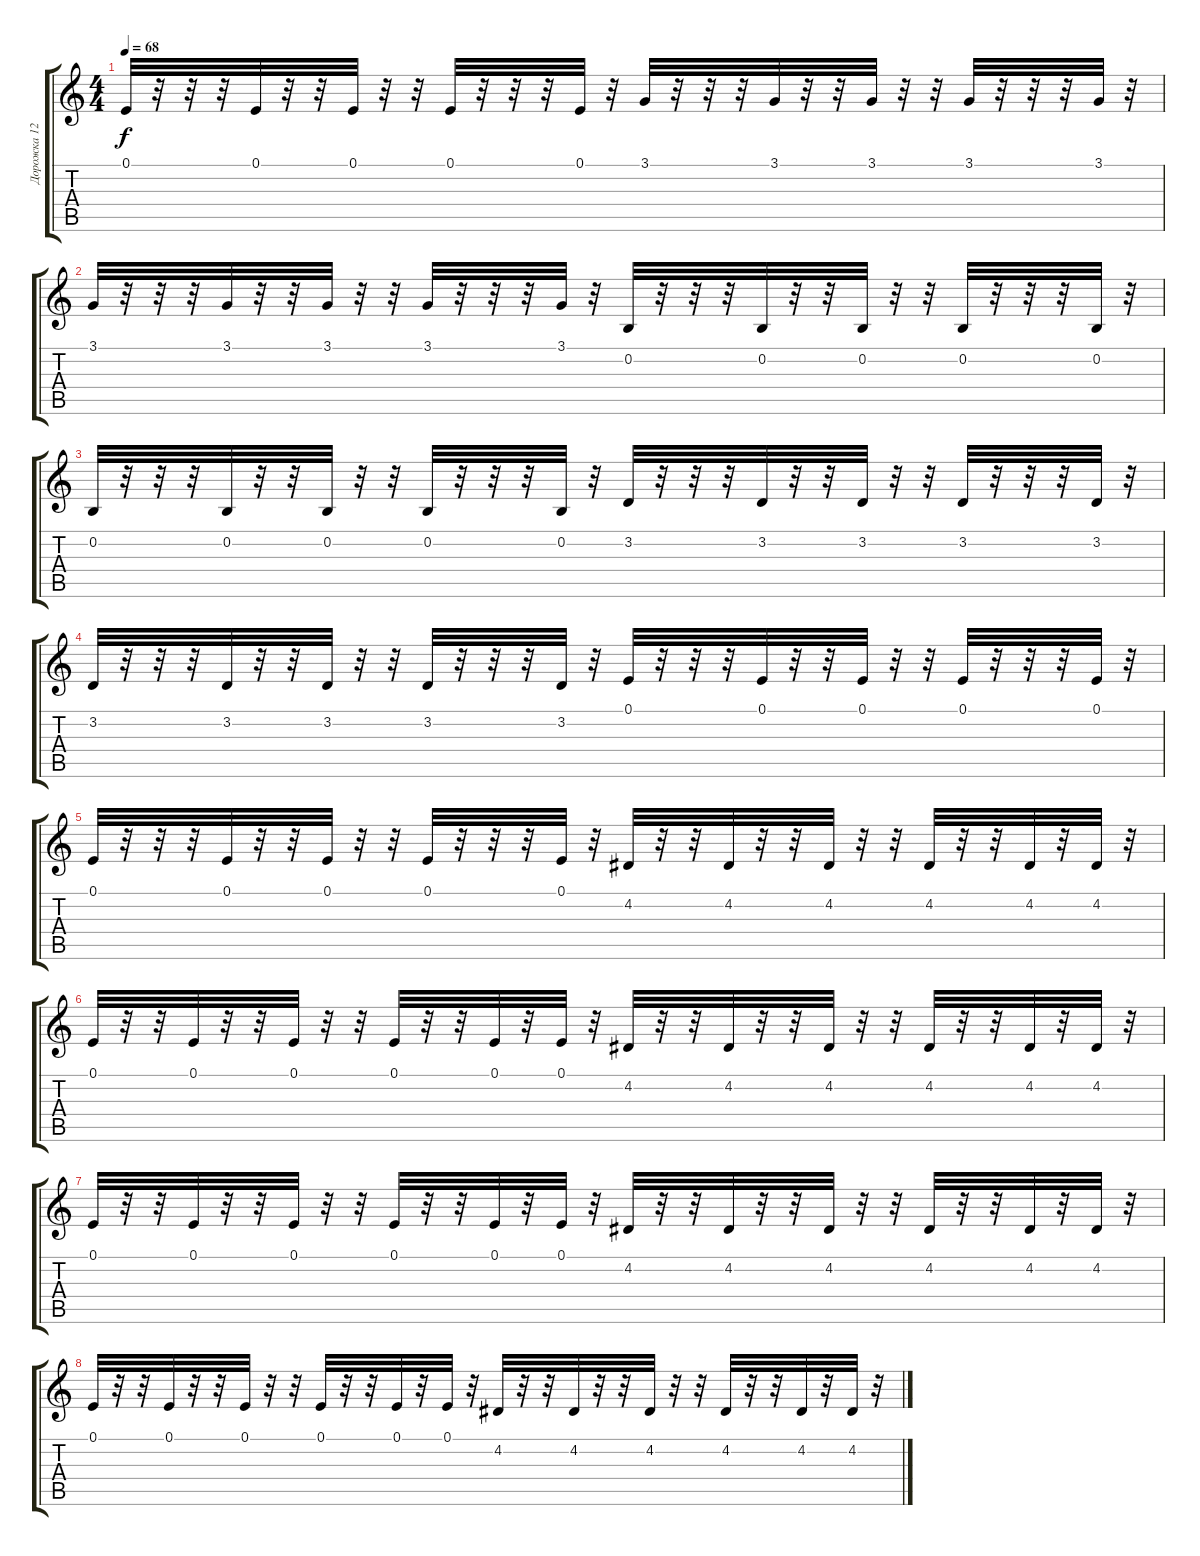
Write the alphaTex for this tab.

\track ("Дорожка 12" "Дорожка 12") {instrument electricpiano1}
\staff {score tabs}
\tuning (E4 B3 G3 D3 A2 E2) {hide}
\ts (4 4)
\tempo 68
\clef g2
\ks c
0.1.32{dy f} r.32 r.32 r.32 0.1.32 r.32 r.32 0.1.32 r.32 r.32 0.1.32 r.32 r.32 r.32 0.1.32 r.32 3.1.32 r.32 r.32 r.32 3.1.32 r.32 r.32 3.1.32 r.32 r.32 3.1.32 r.32 r.32 r.32 3.1.32 r.32 |
3.1.32 r.32 r.32 r.32 3.1.32 r.32 r.32 3.1.32 r.32 r.32 3.1.32 r.32 r.32 r.32 3.1.32 r.32 0.2.32 r.32 r.32 r.32 0.2.32 r.32 r.32 0.2.32 r.32 r.32 0.2.32 r.32 r.32 r.32 0.2.32 r.32 |
0.2.32 r.32 r.32 r.32 0.2.32 r.32 r.32 0.2.32 r.32 r.32 0.2.32 r.32 r.32 r.32 0.2.32 r.32 3.2.32 r.32 r.32 r.32 3.2.32 r.32 r.32 3.2.32 r.32 r.32 3.2.32 r.32 r.32 r.32 3.2.32 r.32 |
3.2.32 r.32 r.32 r.32 3.2.32 r.32 r.32 3.2.32 r.32 r.32 3.2.32 r.32 r.32 r.32 3.2.32 r.32 0.1.32 r.32 r.32 r.32 0.1.32 r.32 r.32 0.1.32 r.32 r.32 0.1.32 r.32 r.32 r.32 0.1.32 r.32 |
0.1.32 r.32 r.32 r.32 0.1.32 r.32 r.32 0.1.32 r.32 r.32 0.1.32 r.32 r.32 r.32 0.1.32 r.32 4.2.32 r.32 r.32 4.2.32 r.32 r.32 4.2.32 r.32 r.32 4.2.32 r.32 r.32 4.2.32 r.32 4.2.32 r.32 |
0.1.32 r.32 r.32 0.1.32 r.32 r.32 0.1.32 r.32 r.32 0.1.32 r.32 r.32 0.1.32 r.32 0.1.32 r.32 4.2.32 r.32 r.32 4.2.32 r.32 r.32 4.2.32 r.32 r.32 4.2.32 r.32 r.32 4.2.32 r.32 4.2.32 r.32 |
0.1.32 r.32 r.32 0.1.32 r.32 r.32 0.1.32 r.32 r.32 0.1.32 r.32 r.32 0.1.32 r.32 0.1.32 r.32 4.2.32 r.32 r.32 4.2.32 r.32 r.32 4.2.32 r.32 r.32 4.2.32 r.32 r.32 4.2.32 r.32 4.2.32 r.32 |
0.1.32 r.32 r.32 0.1.32 r.32 r.32 0.1.32 r.32 r.32 0.1.32 r.32 r.32 0.1.32 r.32 0.1.32 r.32 4.2.32 r.32 r.32 4.2.32 r.32 r.32 4.2.32 r.32 r.32 4.2.32 r.32 r.32 4.2.32 r.32 4.2.32 r.32
